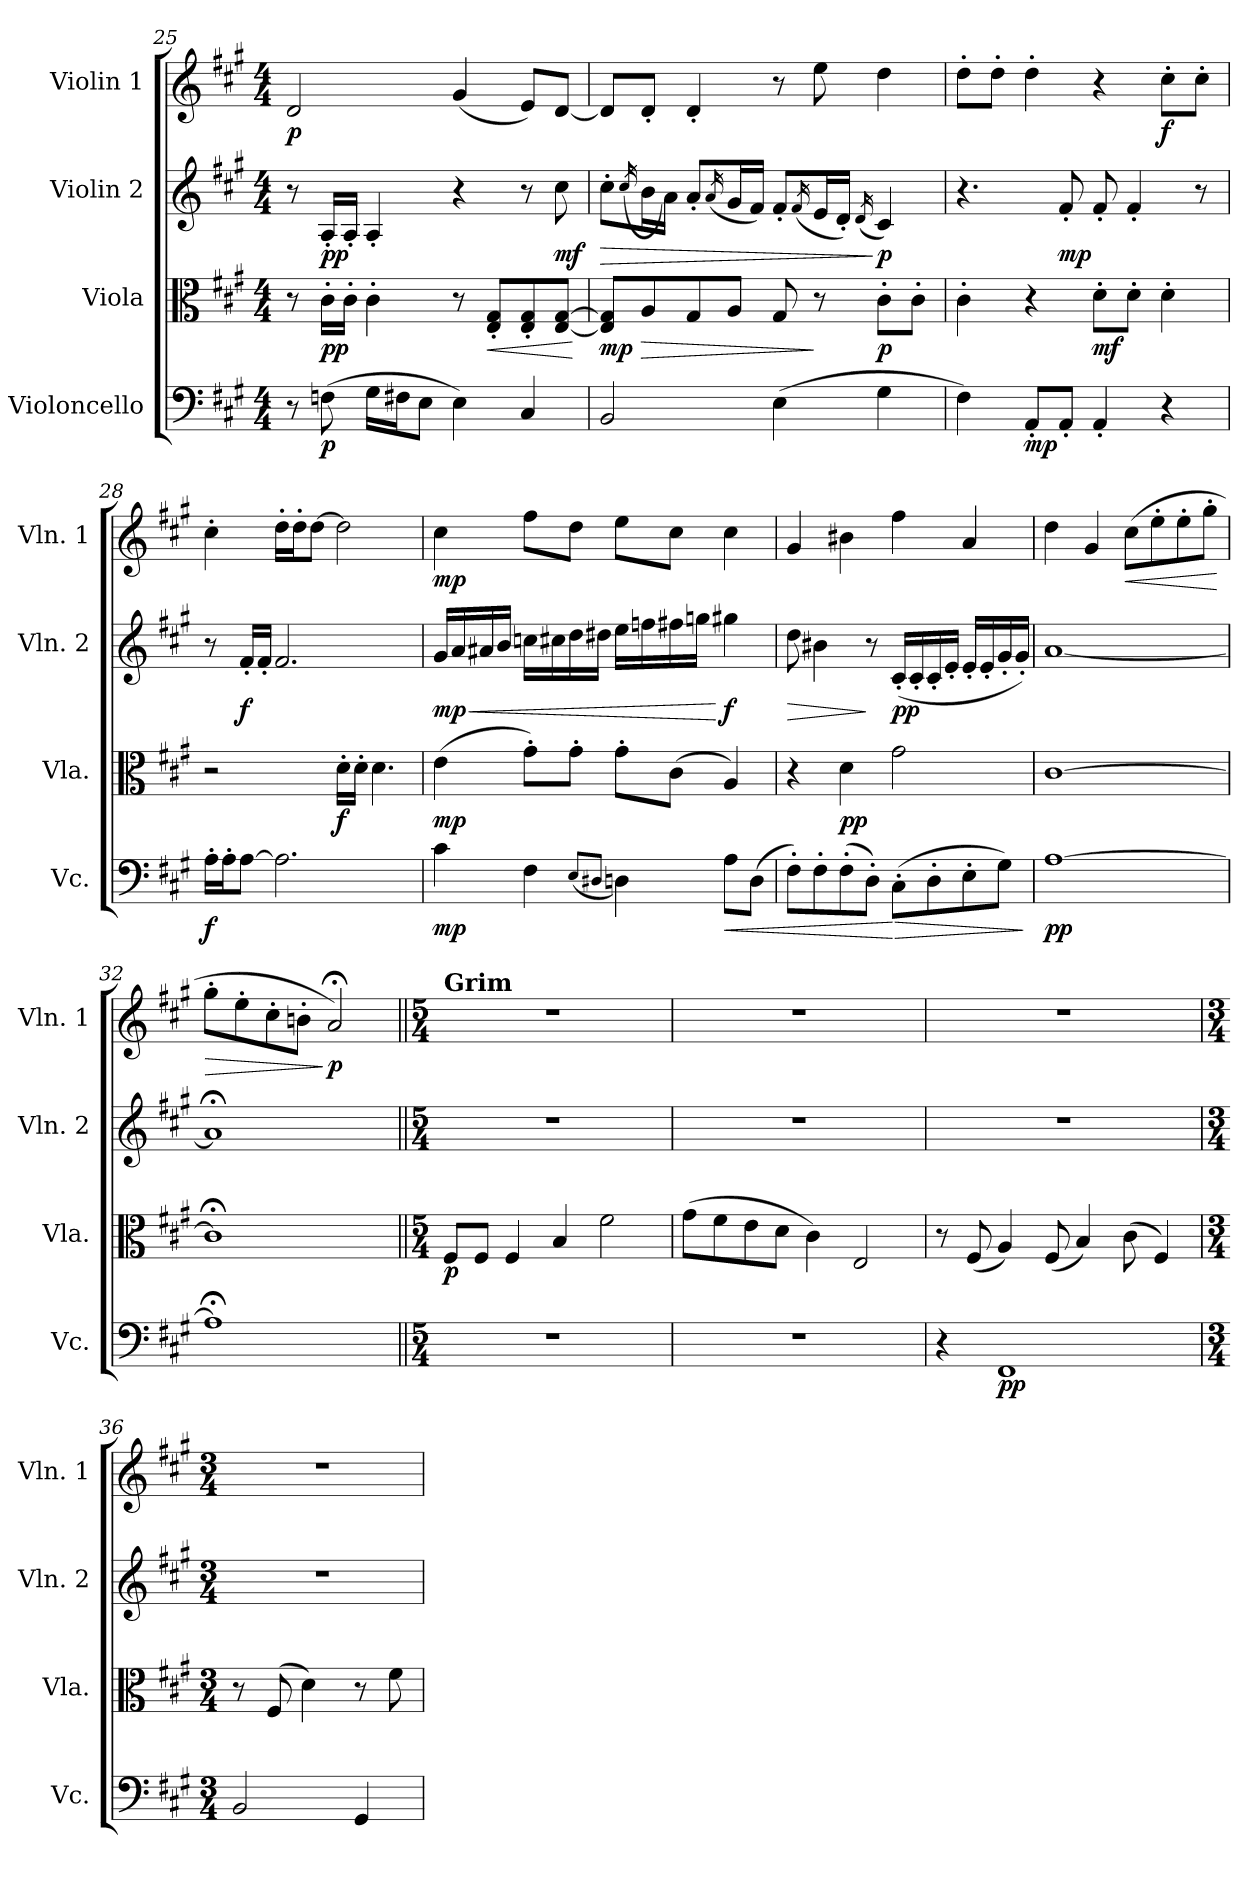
**kern	**dynam	**kern	**dynam	**kern	**dynam	**kern	**dynam
*part4	*part4	*part3	*part3	*part2	*part2	*part1	*part1
*staff4	*staff4	*staff3	*staff3	*staff2	*staff2	*staff1	*staff1
*I"Violoncello	*	*I"Viola	*	*I"Violin 2	*	*I"Violin 1	*
*I'Vc.	*	*I'Vla.	*	*I'Vln. 2	*	*I'Vln. 1	*
*clefF4	*	*clefC3	*	*clefG2	*	*clefG2	*
*k[f#c#g#]	*	*k[f#c#g#]	*	*k[f#c#g#]	*	*k[f#c#g#]	*
*M4/4	*	*M4/4	*	*M4/4	*	*M4/4	*
=25	=25	=25	=25	=25	=25	=25	=25
!	!	!	!	!	!	!	!LO:DY:b
8r	.	8r	.	8r	.	2d/	p
!	!LO:DY:b	!	!LO:DY:b	!	!LO:DY:b	!	!
(8Fn\	p	16c#'\LL	pp	16A'/LL	pp	.	.
.	.	16c#'\JJ	.	16A'/JJ	.	.	.
16G#\LL	.	4c#'\	.	4A'/	.	.	.
16F#X\J	.	.	.	.	.	.	.
8E\J	.	.	.	.	.	.	.
4E\)	.	8r	.	4r	.	(4g#/	.
!	!	!	!LO:HP:b	!	!	!	!
.	.	8E/' 8G#/'L	<	.	.	.	.
4C#/	.	8E/' 8G#/'	.	8r	.	8e/L)	.
!	!	!	!	!	!LO:DY:b	!	!
.	.	[8E/ [8G#/J	.	8cc#\	mf	[8d/J	.
.	.	.	[	.	.	.	.
=26	=26	=26	=26	=26	=26	=26	=26
!	!	!	!LO:DY:b	!	!LO:HP:b	!	!
2BB/	.	8E/] 8G#/]L	mp	8cc#'\L	>	8d/L]	.
.	.	.	.	(16qcc#/	.	.	.
!	!	!	!LO:HP:b	!	!	!	!
.	.	8A/	>	16b\L	.	8d'/J	.
.	.	.	.	16a\JJ)	.	.	.
.	.	8G#/	.	8a'/L	.	4d'/	.
.	.	.	.	(16qa/	.	.	.
.	.	8A/J	.	16g#/L	.	.	.
.	.	.	.	16f#/JJ)	.	.	.
(4E\	.	8G#/	.	8f#'/L	.	8r	.
.	.	.	.	(16qf#/	.	.	.
.	.	8r	]	16e/L	.	8ee\	.
.	.	.	.	16d'/JJ)	.	.	.
.	.	.	.	(16qd/	.	.	.
!	!	!	!LO:DY:b	!	!LO:DY:n=1:b	!	!
4G#\	.	8c#'\L	p	4c#/)	] p	4dd\	.
.	.	8c#'\J	.	.	.	.	.
!!LO:PB:g=z
=27	=27	=27	=27	=27	=27	=27	=27
4F#\)	.	4c#'\	.	4.r	.	8dd'\L	.
.	.	.	.	.	.	8dd'\J	.
!	!LO:DY:b	!	!	!	!	!	!
8AA'/L	mp	4r	.	.	.	4dd'\	.
!	!	!	!	!	!LO:DY:b	!	!
8AA'/J	.	.	.	8f#'/	mp	.	.
!	!	!	!LO:DY:b	!	!	!	!
4AA'/	.	8d'\L	mf	8f#'/	.	4r	.
.	.	8d'\J	.	4f#'/	.	.	.
!	!	!	!	!	!	!	!LO:DY:b
4r	.	4d'\	.	.	.	8cc#'\L	f
.	.	.	.	8r	.	8cc#'\J	.
=28	=28	=28	=28	=28	=28	=28	=28
!	!LO:DY:b	!	!	!	!	!	!
16A'\LL	f	2r	.	8r	.	4cc#'\	.
16A'\J	.	.	.	.	.	.	.
!	!	!	!	!	!LO:DY:b	!	!
[8A\J	.	.	.	16f#'/LL	f	.	.
.	.	.	.	16f#'/JJ	.	.	.
2.A\]	.	.	.	2.f#/	.	16dd'\LL	.
.	.	.	.	.	.	16dd'\J	.
.	.	.	.	.	.	[8dd\J	.
!	!	!	!LO:DY:b	!	!	!	!
.	.	16d'\LL	f	.	.	2dd\]	.
.	.	16d'\JJ	.	.	.	.	.
.	.	4.d\	.	.	.	.	.
=29	=29	=29	=29	=29	=29	=29	=29
!	!LO:DY:b	!	!LO:DY:b	!	!LO:HP:b	!	!
!	!	!	!	!	!LO:DY:n=1:b	!	!LO:DY:b
4c#\	mp	(4e\	mp	16g#/LL	< mp	4cc#\	mp
.	.	.	.	16a/	.	.	.
.	.	.	.	16a#X/	.	.	.
.	.	.	.	16b/JJ	.	.	.
4F#\	.	8g#'\L)	.	16ccn\LL	.	8ff#\L	.
.	.	.	.	16cc#X\	.	.	.
.	.	8g#'\J	.	16dd\	.	8dd\J	.
.	.	.	.	16dd#X\JJ	.	.	.
(8qE/L	.	.	.	.	.	.	.
8qD#X/J	.	.	.	.	.	.	.
4Dn\)	.	8g#'\L	.	16ee\LL	.	8ee\L	.
.	.	.	.	16ffn\	.	.	.
.	.	(8c#\J	.	16ff#X\	.	8cc#\J	.
.	.	.	.	16ggn\JJ	.	.	.
!	!LO:HP:b	!	!	!	!LO:DY:n=2:b	!	!
8A\L	<	4A/)	.	4gg#X\	[ f	4cc#\	.
(8D\J	.	.	.	.	.	.	.
!!LO:LB:g=z
=30	=30	=30	=30	=30	=30	=30	=30
!	!	!	!	!	!LO:HP:b	!	!
8F#'\L)	.	4r	.	8dd\	>	4g#/	.
8F#'\	.	.	.	4b#X\	.	.	.
!	!	!	!LO:DY:b	!	!	!	!
(8F#'\	.	4d\	pp	.	.	4b#X\	.
8D'\J)	.	.	.	8r	]	.	.
!	!LO:HP:n=1:b	!	!	!	!LO:DY:b	!	!
(8C#'\L	[ >	2g#\	.	(16c#'/LL	pp	4ff#\	.
.	.	.	.	16c#'/	.	.	.
8D'\	.	.	.	16c#'/	.	.	.
.	.	.	.	16e'/JJ	.	.	.
8E'\	.	.	.	16e'/LL	.	4a/	.
.	.	.	.	16e'/	.	.	.
8G#\J)	.	.	.	16g#'/	.	.	.
.	.	.	.	16g#'/JJ)	.	.	.
.	]	.	.	.	.	.	.
=31	=31	=31	=31	=31	=31	=31	=31
!	!LO:DY:b	!	!	!	!	!	!
[1A	pp	[1c#	.	[1a	.	4dd\	.
.	.	.	.	.	.	4g#/	.
!	!	!	!	!	!	!	!LO:HP:b
.	.	.	.	.	.	(8cc#\L	<
.	.	.	.	.	.	8ee'\	.
.	.	.	.	.	.	8ee'\	.
.	.	.	.	.	.	8gg#'\J	.
.	.	.	.	.	.	.	[
=32	=32	=32	=32	=32	=32	=32	=32
!	!	!	!	!	!	!	!LO:HP:b
1A;<Z]	.	1c#;<Z]	.	1a;<Z]	.	8gg#'\L	>
.	.	.	.	.	.	8ee'\	.
.	.	.	.	.	.	8cc#'\	.
.	.	.	.	.	.	8bn'\J	.
!	!	!	!	!	!	!	!LO:DY:n=1:b
.	.	.	.	.	.	2a;<Z/)	] p
=33||	=33||	=33||	=33||	=33||	=33||	=33||	=33||
*M5/4	*	*M5/4	*	*M5/4	*	*M5/4	*
*	*	*	*	*	*	*MM30	*
!	!	!	!	!	!	!LO:TX:a:B:t=Grim	!
!	!	!	!LO:DY:b	!	!	!	!
4%5r	.	8F#/L	p	4%5r	.	4%5r	.
.	.	8F#/J	.	.	.	.	.
.	.	4F#/	.	.	.	.	.
.	.	4B/	.	.	.	.	.
.	.	2f#\	.	.	.	.	.
=34	=34	=34	=34	=34	=34	=34	=34
4%5r	.	(8g#\L	.	4%5r	.	4%5r	.
.	.	8f#\	.	.	.	.	.
.	.	8e\	.	.	.	.	.
.	.	8d\J	.	.	.	.	.
.	.	4c#\)	.	.	.	.	.
.	.	2E/	.	.	.	.	.
!!LO:LB:g=z
=35	=35	=35	=35	=35	=35	=35	=35
4r	.	8r	.	4%5r	.	4%5r	.
.	.	(8F#/	.	.	.	.	.
!	!LO:DY:b	!	!	!	!	!	!
1FF#	pp	4A/)	.	.	.	.	.
.	.	(8F#/	.	.	.	.	.
.	.	4B/)	.	.	.	.	.
.	.	(8c#\	.	.	.	.	.
.	.	4F#/)	.	.	.	.	.
=36	=36	=36	=36	=36	=36	=36	=36
*M3/4	*	*M3/4	*	*M3/4	*	*M3/4	*
2BB/	.	8r	.	2.r	.	2.r	.
.	.	(8F#/	.	.	.	.	.
.	.	4d\)	.	.	.	.	.
4GG#/	.	8r	.	.	.	.	.
.	.	8f#\	.	.	.	.	.
=	=	=	=	=	=	=	=
*-	*-	*-	*-	*-	*-	*-	*-
